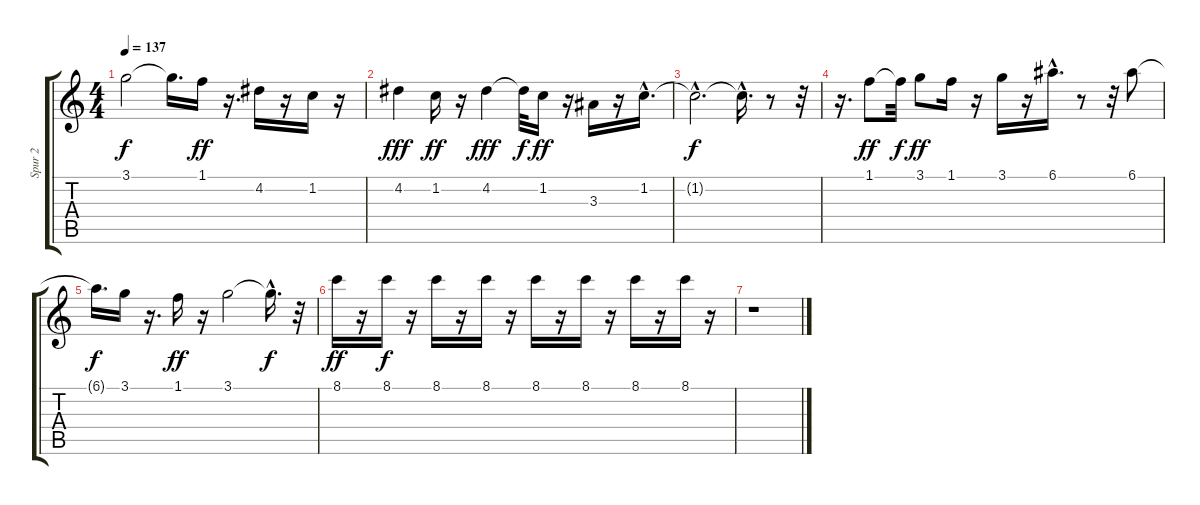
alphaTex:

\track ("Spur 2" "Spur 2") {instrument distortionguitar}
\staff {score tabs}
\tuning (E4 B3 G3 D3 A2 E2) {hide}
\ts (4 4)
\tempo 137
\clef g2
\ks c
3.1{t}.2{dy f} 3.1{t}.16{d} 1.1.16{dy ff} r.16{d} 4.2.16 r.16 1.2.16 r.16 |
4.2.4{dy fff} 1.2.16{dy ff} r.16 4.2.4{dy fff} 4.2{t}.32{dy f} 1.2.16{dy ff} r.16 3.3.16 r.16 1.2{hac}.16{d} |
1.2{hac t}.2{d dy f} 1.2{hac t}.16{d} r.8 r.32 |
r.16{d} 1.1.8{dy ff} 1.1{t}.32{dy f} 3.1.8{dy ff} 1.1.16 r.16 3.1.16 r.16 6.1{hac}.16{d} r.8 r.32 6.1.8 |
6.1{t}.16{d dy f} 3.1.16 r.16{d} 1.1.16{dy ff} r.16 3.1.2 3.1{hac t}.16{d dy f} r.32 |
8.1.16{dy ff} r.16 8.1.16{dy f} r.16 8.1.16 r.16 8.1.16 r.16 8.1.16 r.16 8.1.16 r.16 8.1.16 r.16 8.1.16 r.16 |
r.1
